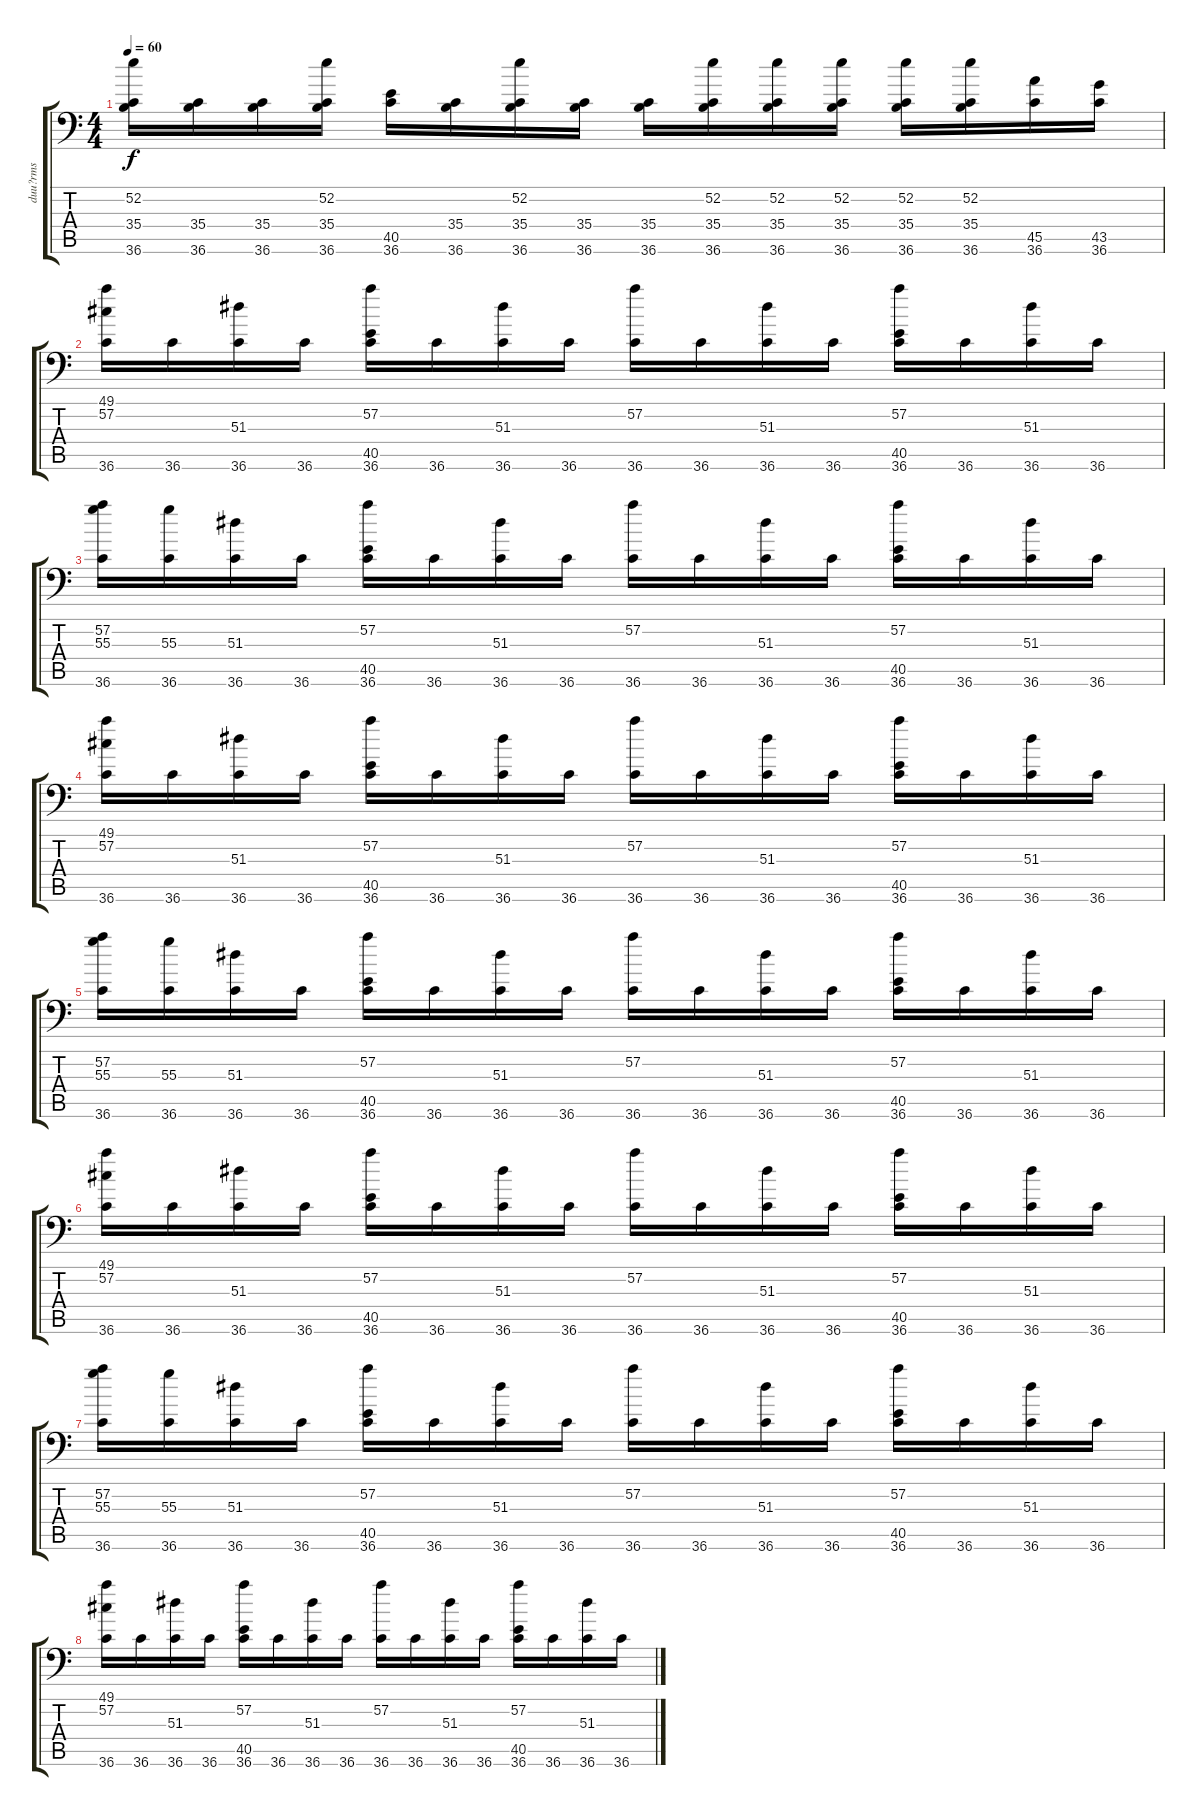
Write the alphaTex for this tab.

\track ("duu?rms" "duu?rms") {instrument acousticgrandpiano}
\staff {score tabs}
\tuning (C-1 C-1 C-1 C-1 C-1 C-1) {hide}
\ts (4 4)
\tempo 60
\clef f4
\ks c
(52.2 35.4 36.6).16{dy f} (35.4 36.6).16 (35.4 36.6).16 (52.2 35.4 36.6).16 (40.5 36.6).16 (35.4 36.6).16 (52.2 35.4 36.6).16 (35.4 36.6).16 (35.4 36.6).16 (52.2 35.4 36.6).16 (52.2 35.4 36.6).16 (52.2 35.4 36.6).16 (52.2 35.4 36.6).16 (52.2 35.4 36.6).16 (45.5 36.6).16 (43.5 36.6).16 |
(49.1 57.2 36.6).16 36.6.16 (51.3 36.6).16 36.6.16 (57.2 40.5 36.6).16 36.6.16 (51.3 36.6).16 36.6.16 (57.2 36.6).16 36.6.16 (51.3 36.6).16 36.6.16 (57.2 40.5 36.6).16 36.6.16 (51.3 36.6).16 36.6.16 |
(57.2 55.3 36.6).16 (55.3 36.6).16 (51.3 36.6).16 36.6.16 (57.2 40.5 36.6).16 36.6.16 (51.3 36.6).16 36.6.16 (57.2 36.6).16 36.6.16 (51.3 36.6).16 36.6.16 (57.2 40.5 36.6).16 36.6.16 (51.3 36.6).16 36.6.16 |
(49.1 57.2 36.6).16 36.6.16 (51.3 36.6).16 36.6.16 (57.2 40.5 36.6).16 36.6.16 (51.3 36.6).16 36.6.16 (57.2 36.6).16 36.6.16 (51.3 36.6).16 36.6.16 (57.2 40.5 36.6).16 36.6.16 (51.3 36.6).16 36.6.16 |
(57.2 55.3 36.6).16 (55.3 36.6).16 (51.3 36.6).16 36.6.16 (57.2 40.5 36.6).16 36.6.16 (51.3 36.6).16 36.6.16 (57.2 36.6).16 36.6.16 (51.3 36.6).16 36.6.16 (57.2 40.5 36.6).16 36.6.16 (51.3 36.6).16 36.6.16 |
(49.1 57.2 36.6).16 36.6.16 (51.3 36.6).16 36.6.16 (57.2 40.5 36.6).16 36.6.16 (51.3 36.6).16 36.6.16 (57.2 36.6).16 36.6.16 (51.3 36.6).16 36.6.16 (57.2 40.5 36.6).16 36.6.16 (51.3 36.6).16 36.6.16 |
(57.2 55.3 36.6).16 (55.3 36.6).16 (51.3 36.6).16 36.6.16 (57.2 40.5 36.6).16 36.6.16 (51.3 36.6).16 36.6.16 (57.2 36.6).16 36.6.16 (51.3 36.6).16 36.6.16 (57.2 40.5 36.6).16 36.6.16 (51.3 36.6).16 36.6.16 |
(49.1 57.2 36.6).16 36.6.16 (51.3 36.6).16 36.6.16 (57.2 40.5 36.6).16 36.6.16 (51.3 36.6).16 36.6.16 (57.2 36.6).16 36.6.16 (51.3 36.6).16 36.6.16 (57.2 40.5 36.6).16 36.6.16 (51.3 36.6).16 36.6.16
